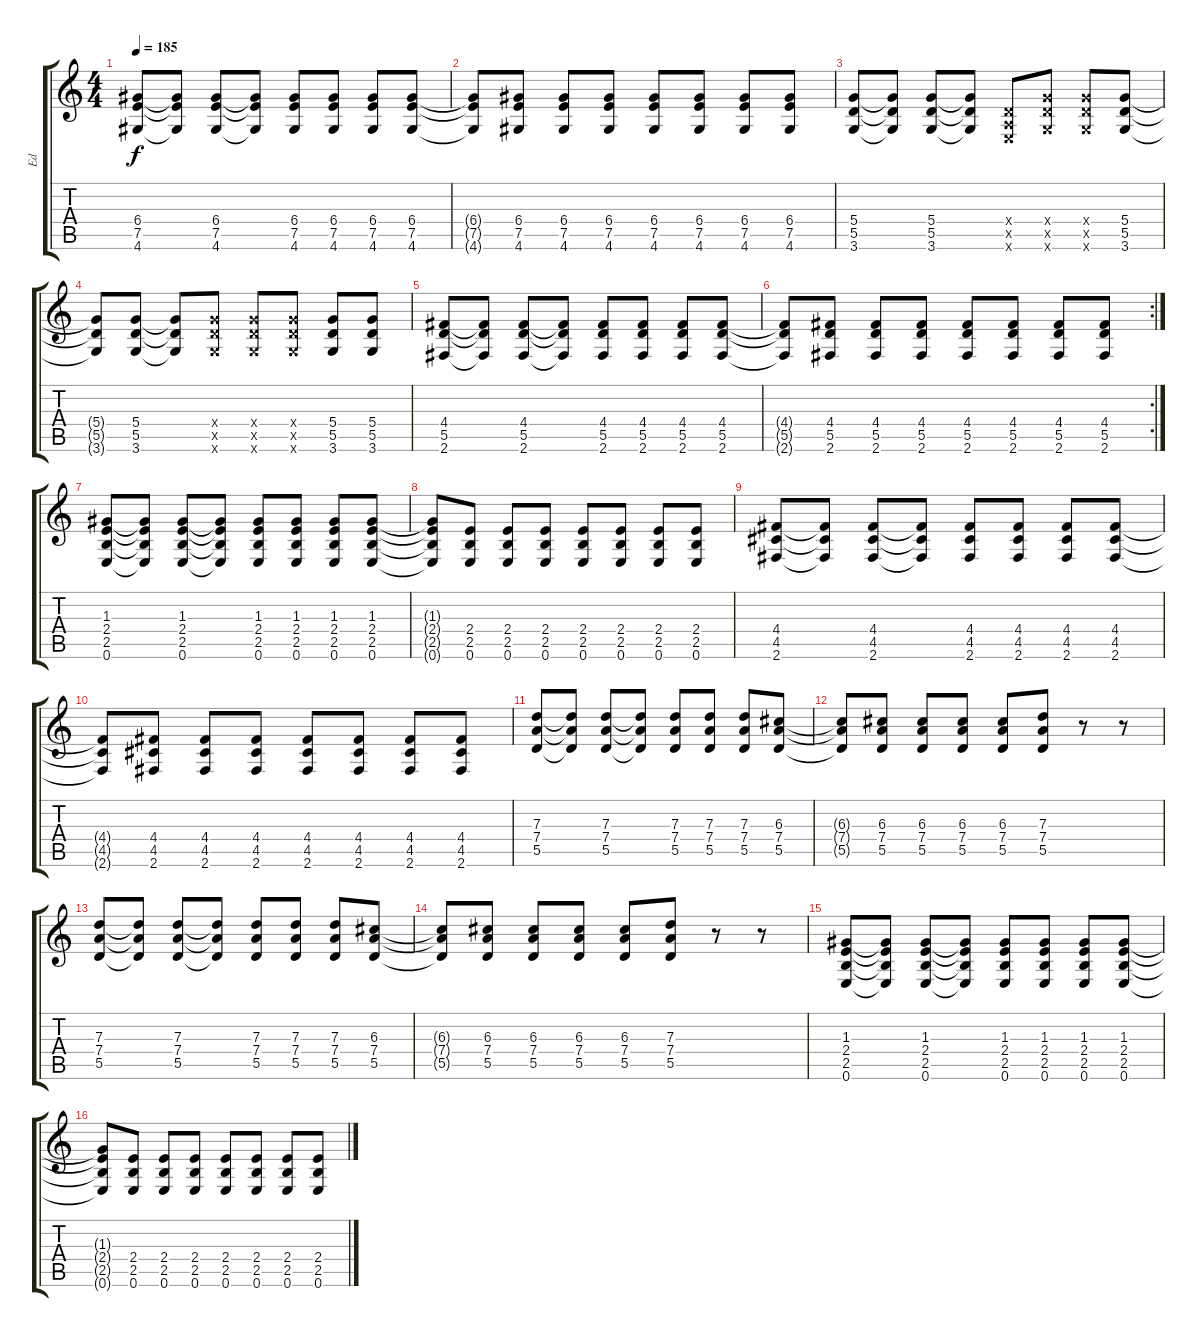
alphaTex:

\track ("Ed" "Ed") {instrument acousticguitarsteel}
\staff {score tabs}
\tuning (E4 B3 G3 D3 A2 E2) {hide}
\ts (4 4)
\tempo 185
\clef g2
\ks c
(6.4 7.5 4.6).8{dy f} (6.4{t} 7.5{t} 4.6{t}).8 (6.4 7.5 4.6).8 (6.4{t} 7.5{t} 4.6{t}).8 (6.4 7.5 4.6).8 (6.4 7.5 4.6).8 (6.4 7.5 4.6).8 (6.4 7.5 4.6).8 |
(6.4{t} 7.5{t} 4.6{t}).8 (6.4 7.5 4.6).8 (6.4 7.5 4.6).8 (6.4 7.5 4.6).8 (6.4 7.5 4.6).8 (6.4 7.5 4.6).8 (6.4 7.5 4.6).8 (6.4 7.5 4.6).8 |
(5.4 5.5 3.6).8 (5.4{t} 5.5{t} 3.6{t}).8 (5.4 5.5 3.6).8 (5.4{t} 5.5{t} 3.6{t}).8 (0.4{x} 0.5{x} 0.6{x}).8 (5.4{x} 5.5{x} 3.6{x}).8 (5.4{x} 5.5{x} 3.6{x}).8 (5.4 5.5 3.6).8 |
(5.4{t} 5.5{t} 3.6{t}).8 (5.4 5.5 3.6).8 (5.4{t} 5.5{t} 3.6{t}).8 (5.4{x} 5.5{x} 3.6{x}).8 (5.4{x} 5.5{x} 3.6{x}).8 (5.4{x} 5.5{x} 3.6{x}).8 (5.4 5.5 3.6).8 (5.4 5.5 3.6).8 |
(4.4 5.5 2.6).8 (4.4{t} 5.5{t} 2.6{t}).8 (4.4 5.5 2.6).8 (4.4{t} 5.5{t} 2.6{t}).8 (4.4 5.5 2.6).8 (4.4 5.5 2.6).8 (4.4 5.5 2.6).8 (4.4 5.5 2.6).8 |
\rc 2
(4.4{t} 5.5{t} 2.6{t}).8 (4.4 5.5 2.6).8 (4.4 5.5 2.6).8 (4.4 5.5 2.6).8 (4.4 5.5 2.6).8 (4.4 5.5 2.6).8 (4.4 5.5 2.6).8 (4.4 5.5 2.6).8 |
(1.3 2.4 2.5 0.6).8 (1.3{t} 2.4{t} 2.5{t} 0.6{t}).8 (1.3 2.4 2.5 0.6).8 (1.3{t} 2.4{t} 2.5{t} 0.6{t}).8 (1.3 2.4 2.5 0.6).8 (1.3 2.4 2.5 0.6).8 (1.3 2.4 2.5 0.6).8 (1.3 2.4 2.5 0.6).8 |
(1.3{t} 2.4{t} 2.5{t} 0.6{t}).8 (2.4 2.5 0.6).8 (2.4 2.5 0.6).8 (2.4 2.5 0.6).8 (2.4 2.5 0.6).8 (2.4 2.5 0.6).8 (2.4 2.5 0.6).8 (2.4 2.5 0.6).8 |
(4.4 4.5 2.6).8 (4.4{t} 4.5{t} 2.6{t}).8 (4.4 4.5 2.6).8 (4.4{t} 4.5{t} 2.6{t}).8 (4.4 4.5 2.6).8 (4.4 4.5 2.6).8 (4.4 4.5 2.6).8 (4.4 4.5 2.6).8 |
(4.4{t} 4.5{t} 2.6{t}).8 (4.4 4.5 2.6).8 (4.4 4.5 2.6).8 (4.4 4.5 2.6).8 (4.4 4.5 2.6).8 (4.4 4.5 2.6).8 (4.4 4.5 2.6).8 (4.4 4.5 2.6).8 |
(7.3 7.4 5.5).8 (7.3{t} 7.4{t} 5.5{t}).8 (7.3 7.4 5.5).8 (7.3{t} 7.4{t} 5.5{t}).8 (7.3 7.4 5.5).8 (7.3 7.4 5.5).8 (7.3 7.4 5.5).8 (6.3 7.4 5.5).8 |
(6.3{t} 7.4{t} 5.5{t}).8 (6.3 7.4 5.5).8 (6.3 7.4 5.5).8 (6.3 7.4 5.5).8 (6.3 7.4 5.5).8 (7.3 7.4 5.5).8 r.8 r.8 |
(7.3 7.4 5.5).8 (7.3{t} 7.4{t} 5.5{t}).8 (7.3 7.4 5.5).8 (7.3{t} 7.4{t} 5.5{t}).8 (7.3 7.4 5.5).8 (7.3 7.4 5.5).8 (7.3 7.4 5.5).8 (6.3 7.4 5.5).8 |
(6.3{t} 7.4{t} 5.5{t}).8 (6.3 7.4 5.5).8 (6.3 7.4 5.5).8 (6.3 7.4 5.5).8 (6.3 7.4 5.5).8 (7.3 7.4 5.5).8 r.8 r.8 |
(1.3 2.4 2.5 0.6).8 (1.3{t} 2.4{t} 2.5{t} 0.6{t}).8 (1.3 2.4 2.5 0.6).8 (1.3{t} 2.4{t} 2.5{t} 0.6{t}).8 (1.3 2.4 2.5 0.6).8 (1.3 2.4 2.5 0.6).8 (1.3 2.4 2.5 0.6).8 (1.3 2.4 2.5 0.6).8 |
(1.3{t} 2.4{t} 2.5{t} 0.6{t}).8 (2.4 2.5 0.6).8 (2.4 2.5 0.6).8 (2.4 2.5 0.6).8 (2.4 2.5 0.6).8 (2.4 2.5 0.6).8 (2.4 2.5 0.6).8 (2.4 2.5 0.6).8
